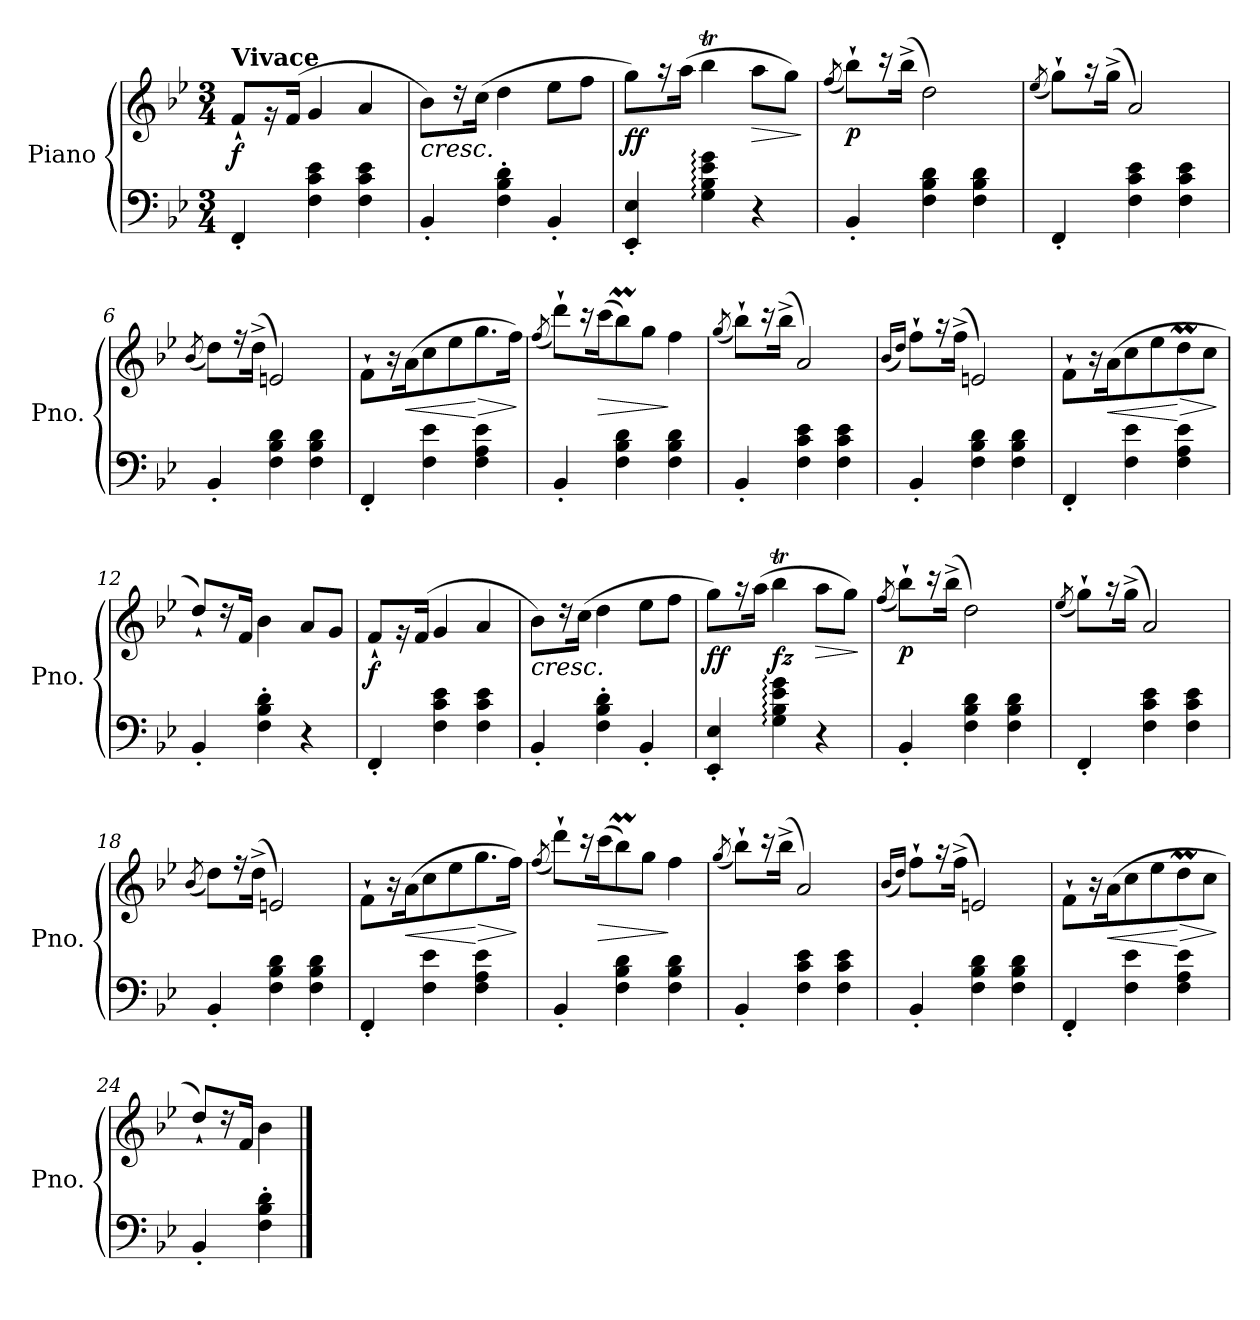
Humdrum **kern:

**kern	**kern	**dynam
*part1	*part1	*part1
*staff2	*staff1	*staff1/2
*I"Piano	*	*
*I'Pno.	*	*
*clefF4	*clefG2	*
*k[b-e-]	*k[b-e-]	*
*M3/4	*M3/4	*
=1	=1	=1
!	!LO:TX:a:B:t=Vivace	!
!	!	!LO:DY:b
4FF'/	8f`/L	f
.	16rg	.
.	(>16f/Jk	.
4F\ 4c\ 4e-\	4g/	.
4F\ 4c\ 4e-\	4a/	.
=2	=2	=2
!	!LO:TX:b:i:t=cresc.	!
4BB-'/	8b-\L)	.
.	16rdd	.
.	(>16cc\Jk	.
4F\' 4B-\' 4d\'	4dd\	.
4BB-'/	8ee-\L	.
.	8ff\J	.
=3	=3	=3
!	!	!LO:DY:b
4EE-/' 4E-/'	8gg\L)	ff
.	16raa	.
.	(>16aa\Jk	.
4G\: 4B-\: 4e-\: 4g\:	4bb-T\	.
!	!	!LO:HP:b
4r	8aa\L	>
.	8gg\J)	.
.	.	]
=4	=4	=4
.	(<8qff/	.
!	!	!LO:DY:b
4BB-'/	8bb-`\L)	p
.	16rccc	.
.	(>16bb-^\Jk	.
4F\ 4B-\ 4d\	2dd\)	.
4F\ 4B-\ 4d\	.	.
=5	=5	=5
.	(<8qee-/	.
4FF'/	8gg`\L)	.
.	16raa	.
.	(>16gg^\Jk	.
4F\ 4c\ 4e-\	2a/)	.
4F\ 4c\ 4e-\	.	.
!!LO:LB:g=z
=6	=6	=6
.	(<8qb-/	.
4BB-'/	8dd\L)	.
.	16rff	.
.	(>16dd^\Jk	.
4F\ 4B-\ 4d\	2en/)	.
4F\ 4B-\ 4d\	.	.
=7	=7	=7
4FF'/	8f`\L	.
.	16r	.
!	!	!LO:HP:b
.	(>16a\K	<
4F\ 4e-\	8cc\	.
.	8ee-\	.
!	!	!LO:HP:n=1:b
4F\ 4A\ 4e-\	8.gg\	[ >
.	16ff\Jk)	.
.	.	]
=8	=8	=8
.	(<8qff/	.
4BB-'/	8ddd`\L)	.
.	16rccc	.
!	!	!LO:HP:b
.	(>16ccc\K	>
4F\ 4B-\ 4d\	8bb-M\)	.
.	8gg\J	.
4F\ 4B-\ 4d\	4ff\	]
=9	=9	=9
.	(<8qgg/	.
4BB-'/	8bb-`\L)	.
.	16rccc	.
.	(>16bb-^\Jk	.
4F\ 4c\ 4e-\	2a/)	.
4F\ 4c\ 4e-\	.	.
=10	=10	=10
.	(<16qb-/LL	.
.	16qdd/JJ)	.
4BB-'/	8ff`\L	.
.	16raa	.
.	(>16ff^\Jk	.
4F\ 4B-\ 4d\	2en/)	.
4F\ 4B-\ 4d\	.	.
=11	=11	=11
4FF'/	8f`\L	.
.	16r	.
!	!	!LO:HP:b
.	(>16a\K	<
4F\ 4e-\	8cc\	.
.	8ee-\	.
!	!	!LO:HP:n=1:b
4F\ 4A\ 4e-\	8ddm\	[ >
.	8cc\J	.
.	.	]
!!LO:LB:g=z
=12	=12	=12
4BB-'/	8dd`/L)	.
.	16rdd	.
.	16f/Jk	.
4F\' 4B-\' 4d\'	4b-\	.
4r	8a/L	.
.	8g/J	.
=13	=13	=13
!	!	!LO:DY:b
4FF'/	8f`/L	f
.	16rg	.
.	(>16f/Jk	.
4F\ 4c\ 4e-\	4g/	.
4F\ 4c\ 4e-\	4a/	.
=14	=14	=14
!	!LO:TX:b:i:t=cresc.	!
4BB-'/	8b-\L)	.
.	16rdd	.
.	(>16cc\Jk	.
4F\' 4B-\' 4d\'	4dd\	.
4BB-'/	8ee-\L	.
.	8ff\J	.
=15	=15	=15
!	!	!LO:DY:b
4EE-/' 4E-/'	8gg\L)	ff
.	16raa	.
.	(>16aa\Jk	.
!	!	!LO:DY:b
4G\: 4B-\: 4e-\: 4g\:	4bb-T\	fz
!	!	!LO:HP:b
4r	8aa\L	>
.	8gg\J)	.
.	.	]
=16	=16	=16
.	(<8qff/	.
!	!	!LO:DY:b
4BB-'/	8bb-`\L)	p
.	16rccc	.
.	(>16bb-^\Jk	.
4F\ 4B-\ 4d\	2dd\)	.
4F\ 4B-\ 4d\	.	.
=17	=17	=17
.	(<8qee-/	.
4FF'/	8gg`\L)	.
.	16raa	.
.	(>16gg^\Jk	.
4F\ 4c\ 4e-\	2a/)	.
4F\ 4c\ 4e-\	.	.
=18	=18	=18
.	(<8qb-/	.
4BB-'/	8dd\L)	.
.	16rff	.
.	(>16dd^\Jk	.
4F\ 4B-\ 4d\	2en/)	.
4F\ 4B-\ 4d\	.	.
!!LO:LB:g=z
=19	=19	=19
4FF'/	8f`\L	.
.	16r	.
!	!	!LO:HP:b
.	(>16a\K	<
4F\ 4e-\	8cc\	.
.	8ee-\	.
!	!	!LO:HP:n=1:b
4F\ 4A\ 4e-\	8.gg\	[ >
.	16ff\Jk)	.
.	.	]
=20	=20	=20
.	(<8qff/	.
4BB-'/	8ddd`\L)	.
.	16rccc	.
!	!	!LO:HP:b
.	(>16ccc\K	>
4F\ 4B-\ 4d\	8bb-M\)	.
.	8gg\J	.
4F\ 4B-\ 4d\	4ff\	]
=21	=21	=21
.	(<8qgg/	.
4BB-'/	8bb-`\L)	.
.	16rccc	.
.	(>16bb-^\Jk	.
4F\ 4c\ 4e-\	2a/)	.
4F\ 4c\ 4e-\	.	.
=22	=22	=22
.	(<16qb-/LL	.
.	16qdd/JJ)	.
4BB-'/	8ff`\L	.
.	16raa	.
.	(>16ff^\Jk	.
4F\ 4B-\ 4d\	2en/)	.
4F\ 4B-\ 4d\	.	.
=23	=23	=23
4FF'/	8f`\L	.
.	16r	.
!	!	!LO:HP:b
.	(>16a\K	<
4F\ 4e-\	8cc\	.
.	8ee-\	.
!	!	!LO:HP:n=1:b
4F\ 4A\ 4e-\	8ddm\	[ >
.	8cc\J	.
.	.	]
=24	=24	=24
4BB-'/	8dd`/L)	.
.	16rdd	.
.	16f/Jk	.
4F\' 4B-\' 4d\'	4b-\	.
==	==	==
*-	*-	*-
